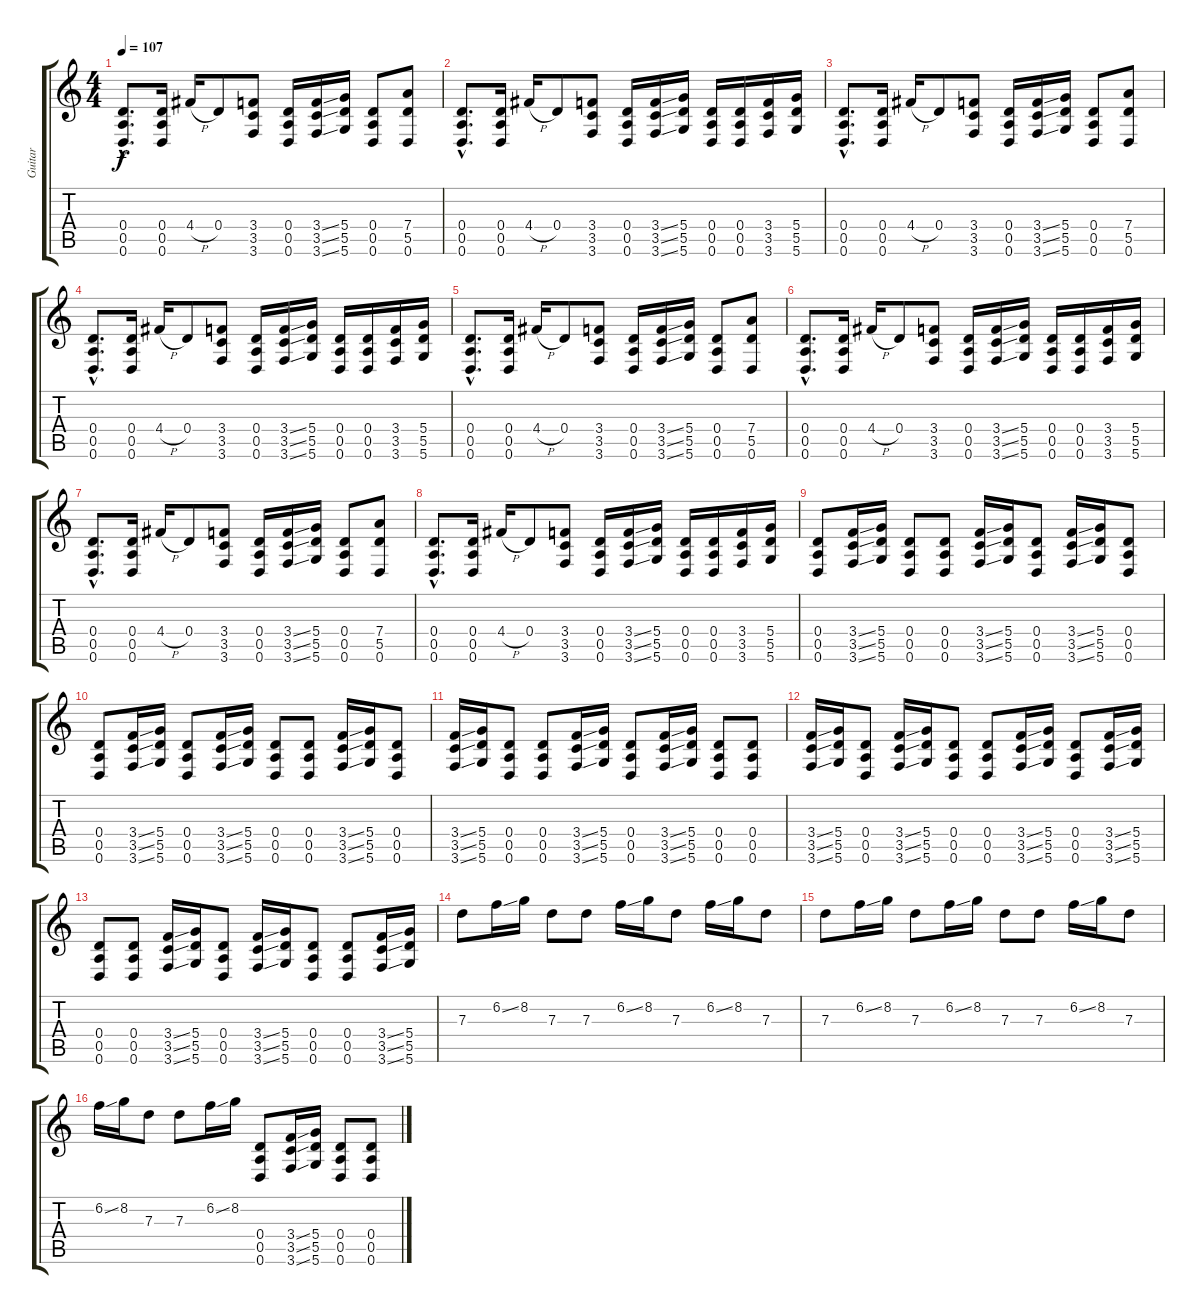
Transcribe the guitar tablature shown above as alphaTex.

\track ("Guitar" "Guitar") {instrument distortionguitar}
\staff {score tabs}
\tuning (E4 B3 G3 D3 A2 D2) {hide}
\ts (4 4)
\tempo 107
\clef g2
\ks c
(0.4{hac} 0.5{hac} 0.6{hac}).8{d dy f} (0.4 0.5 0.6).16 4.4{h}.16 0.4.8 (3.4 3.5 3.6).8 (0.4 0.5 0.6).16 (3.4{ss} 3.5{ss} 3.6{ss}).16 (5.4 5.5 5.6).16 (0.4 0.5 0.6).8 (7.4 5.5 0.6).8 |
(0.4{hac} 0.5{hac} 0.6{hac}).8{d} (0.4 0.5 0.6).16 4.4{h}.16 0.4.8 (3.4 3.5 3.6).8 (0.4 0.5 0.6).16 (3.4{ss} 3.5{ss} 3.6{ss}).16 (5.4 5.5 5.6).16 (0.4 0.5 0.6).16 (0.4 0.5 0.6).16 (3.4 3.5 3.6).16 (5.4 5.5 5.6).16 |
(0.4{hac} 0.5{hac} 0.6{hac}).8{d} (0.4 0.5 0.6).16 4.4{h}.16 0.4.8 (3.4 3.5 3.6).8 (0.4 0.5 0.6).16 (3.4{ss} 3.5{ss} 3.6{ss}).16 (5.4 5.5 5.6).16 (0.4 0.5 0.6).8 (7.4 5.5 0.6).8 |
(0.4{hac} 0.5{hac} 0.6{hac}).8{d} (0.4 0.5 0.6).16 4.4{h}.16 0.4.8 (3.4 3.5 3.6).8 (0.4 0.5 0.6).16 (3.4{ss} 3.5{ss} 3.6{ss}).16 (5.4 5.5 5.6).16 (0.4 0.5 0.6).16 (0.4 0.5 0.6).16 (3.4 3.5 3.6).16 (5.4 5.5 5.6).16 |
(0.4{hac} 0.5{hac} 0.6{hac}).8{d} (0.4 0.5 0.6).16 4.4{h}.16 0.4.8 (3.4 3.5 3.6).8 (0.4 0.5 0.6).16 (3.4{ss} 3.5{ss} 3.6{ss}).16 (5.4 5.5 5.6).16 (0.4 0.5 0.6).8 (7.4 5.5 0.6).8 |
(0.4{hac} 0.5{hac} 0.6{hac}).8{d} (0.4 0.5 0.6).16 4.4{h}.16 0.4.8 (3.4 3.5 3.6).8 (0.4 0.5 0.6).16 (3.4{ss} 3.5{ss} 3.6{ss}).16 (5.4 5.5 5.6).16 (0.4 0.5 0.6).16 (0.4 0.5 0.6).16 (3.4 3.5 3.6).16 (5.4 5.5 5.6).16 |
(0.4{hac} 0.5{hac} 0.6{hac}).8{d} (0.4 0.5 0.6).16 4.4{h}.16 0.4.8 (3.4 3.5 3.6).8 (0.4 0.5 0.6).16 (3.4{ss} 3.5{ss} 3.6{ss}).16 (5.4 5.5 5.6).16 (0.4 0.5 0.6).8 (7.4 5.5 0.6).8 |
(0.4{hac} 0.5{hac} 0.6{hac}).8{d} (0.4 0.5 0.6).16 4.4{h}.16 0.4.8 (3.4 3.5 3.6).8 (0.4 0.5 0.6).16 (3.4{ss} 3.5{ss} 3.6{ss}).16 (5.4 5.5 5.6).16 (0.4 0.5 0.6).16 (0.4 0.5 0.6).16 (3.4 3.5 3.6).16 (5.4 5.5 5.6).16 |
(0.4 0.5 0.6).8 (3.4{ss} 3.5{ss} 3.6{ss}).16 (5.4 5.5 5.6).16 (0.4 0.5 0.6).8 (0.4 0.5 0.6).8 (3.4{ss} 3.5{ss} 3.6{ss}).16 (5.4 5.5 5.6).16 (0.4 0.5 0.6).8 (3.4{ss} 3.5{ss} 3.6{ss}).16 (5.4 5.5 5.6).16 (0.4 0.5 0.6).8 |
(0.4 0.5 0.6).8 (3.4{ss} 3.5{ss} 3.6{ss}).16 (5.4 5.5 5.6).16 (0.4 0.5 0.6).8 (3.4{ss} 3.5{ss} 3.6{ss}).16 (5.4 5.5 5.6).16 (0.4 0.5 0.6).8 (0.4 0.5 0.6).8 (3.4{ss} 3.5{ss} 3.6{ss}).16 (5.4 5.5 5.6).16 (0.4 0.5 0.6).8 |
(3.4{ss} 3.5{ss} 3.6{ss}).16 (5.4 5.5 5.6).16 (0.4 0.5 0.6).8 (0.4 0.5 0.6).8 (3.4{ss} 3.5{ss} 3.6{ss}).16 (5.4 5.5 5.6).16 (0.4 0.5 0.6).8 (3.4{ss} 3.5{ss} 3.6{ss}).16 (5.4 5.5 5.6).16 (0.4 0.5 0.6).8 (0.4 0.5 0.6).8 |
(3.4{ss} 3.5{ss} 3.6{ss}).16 (5.4 5.5 5.6).16 (0.4 0.5 0.6).8 (3.4{ss} 3.5{ss} 3.6{ss}).16 (5.4 5.5 5.6).16 (0.4 0.5 0.6).8 (0.4 0.5 0.6).8 (3.4{ss} 3.5{ss} 3.6{ss}).16 (5.4 5.5 5.6).16 (0.4 0.5 0.6).8 (3.4{ss} 3.5{ss} 3.6{ss}).16 (5.4 5.5 5.6).16 |
(0.4 0.5 0.6).8 (0.4 0.5 0.6).8 (3.4{ss} 3.5{ss} 3.6{ss}).16 (5.4 5.5 5.6).16 (0.4 0.5 0.6).8 (3.4{ss} 3.5{ss} 3.6{ss}).16 (5.4 5.5 5.6).16 (0.4 0.5 0.6).8 (0.4 0.5 0.6).8 (3.4{ss} 3.5{ss} 3.6{ss}).16 (5.4 5.5 5.6).16 |
7.3.8 6.2{ss}.16 8.2.16 7.3.8 7.3.8 6.2{ss}.16 8.2.16 7.3.8 6.2{ss}.16 8.2.16 7.3.8 |
7.3.8 6.2{ss}.16 8.2.16 7.3.8 6.2{ss}.16 8.2.16 7.3.8 7.3.8 6.2{ss}.16 8.2.16 7.3.8 |
6.2{ss}.16 8.2.16 7.3.8 7.3.8 6.2{ss}.16 8.2.16 (0.4 0.5 0.6).8 (3.4{ss} 3.5{ss} 3.6{ss}).16 (5.4 5.5 5.6).16 (0.4 0.5 0.6).8 (0.4 0.5 0.6).8
